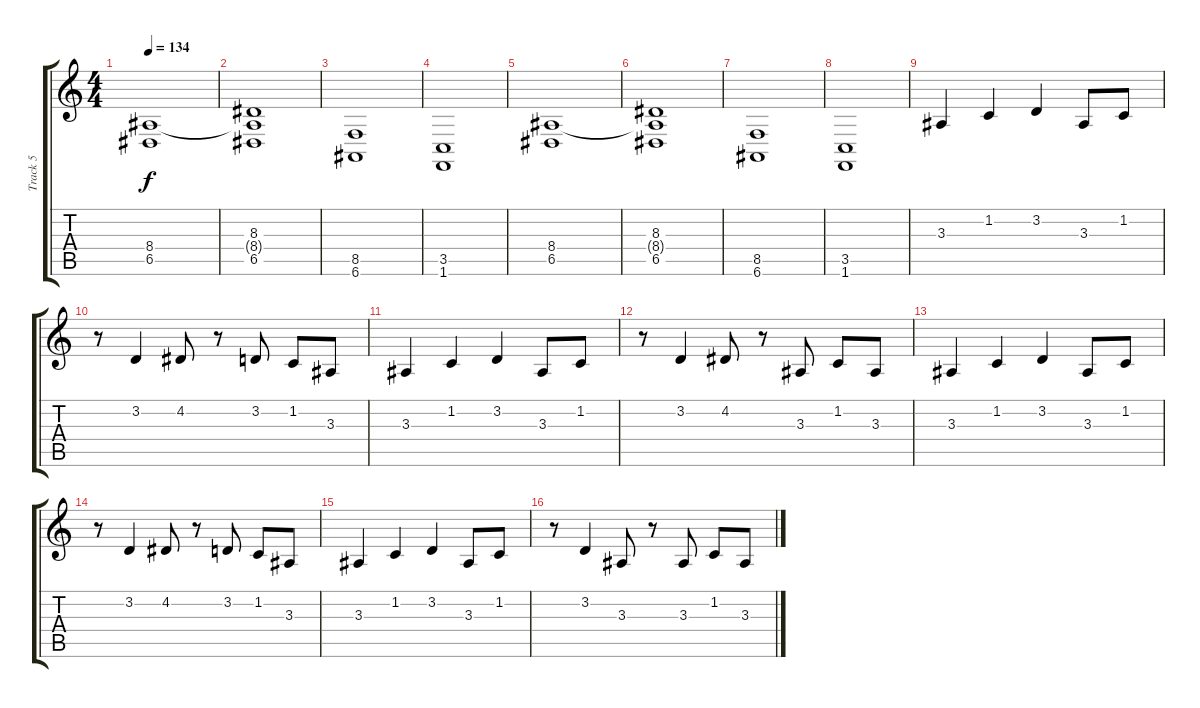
\track ("Track 5" "Track 5") {instrument lead1square}
\staff {score tabs}
\tuning (E4 B3 G3 D3 A2 E2) {hide}
\ts (4 4)
\tempo 134
\clef g2
\ks c
(8.4 6.5).1{dy f} |
(8.3 8.4{t} 6.5).1 |
(8.5 6.6).1 |
(3.5 1.6).1 |
(8.4 6.5).1 |
(8.3 8.4{t} 6.5).1 |
(8.5 6.6).1 |
(3.5 1.6).1 |
3.3.4 1.2.4 3.2.4 3.3.8 1.2.8 |
r.8 3.2.4 4.2.8 r.8 3.2.8 1.2.8 3.3.8 |
3.3.4 1.2.4 3.2.4 3.3.8 1.2.8 |
r.8 3.2.4 4.2.8 r.8 3.3.8 1.2.8 3.3.8 |
3.3.4 1.2.4 3.2.4 3.3.8 1.2.8 |
r.8 3.2.4 4.2.8 r.8 3.2.8 1.2.8 3.3.8 |
3.3.4 1.2.4 3.2.4 3.3.8 1.2.8 |
r.8 3.2.4 3.3.8 r.8 3.3.8 1.2.8 3.3.8
